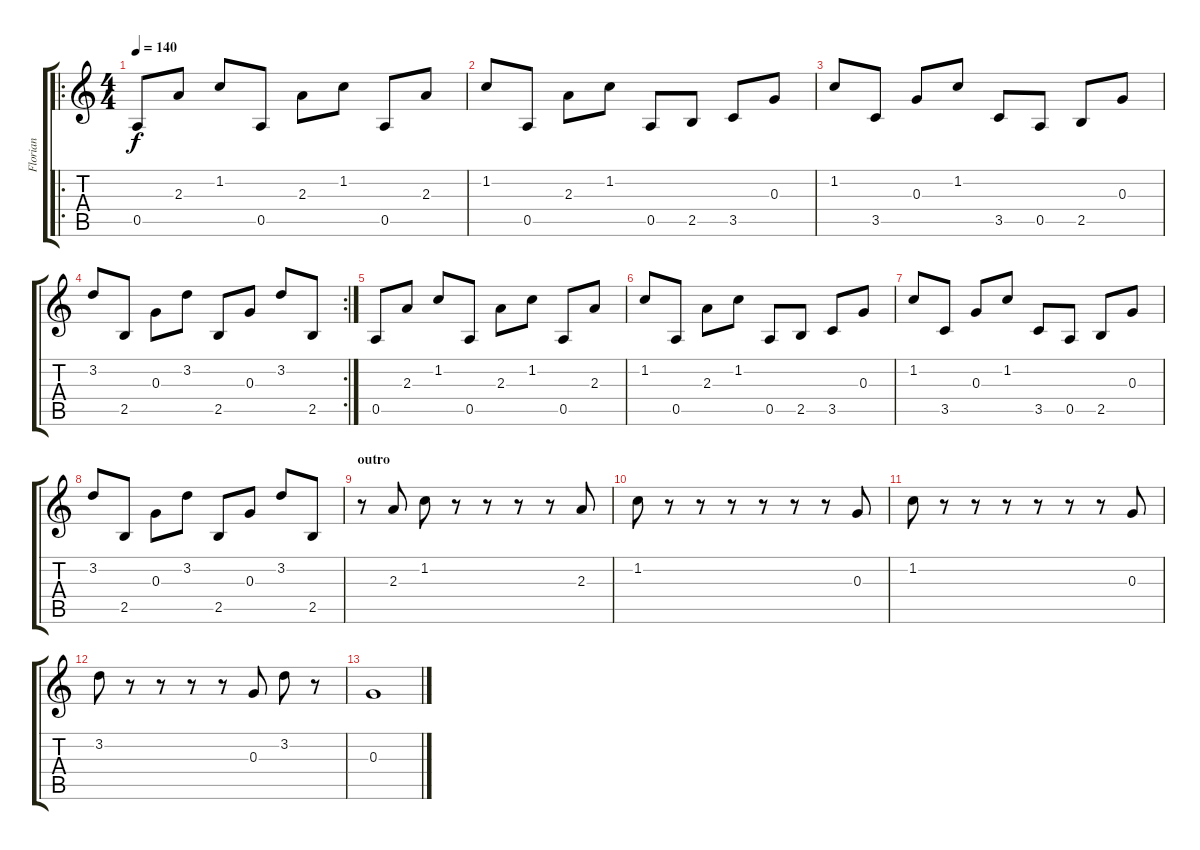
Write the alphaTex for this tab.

\track ("Florian" "Florian") {instrument distortionguitar}
\staff {score tabs}
\tuning (E4 B3 G3 D3 A2 E2) {hide}
\ro
\ts (4 4)
\tempo 140
\clef g2
\ks c
0.5.8{dy f} 2.3.8 1.2.8 0.5.8 2.3.8 1.2.8 0.5.8 2.3.8 |
1.2.8 0.5.8 2.3.8 1.2.8 0.5.8 2.5.8 3.5.8 0.3.8 |
1.2.8 3.5.8 0.3.8 1.2.8 3.5.8 0.5.8 2.5.8 0.3.8 |
\rc 2
3.2.8 2.5.8 0.3.8 3.2.8 2.5.8 0.3.8 3.2.8 2.5.8 |
0.5.8 2.3.8 1.2.8 0.5.8 2.3.8 1.2.8 0.5.8 2.3.8 |
1.2.8 0.5.8 2.3.8 1.2.8 0.5.8 2.5.8 3.5.8 0.3.8 |
1.2.8 3.5.8 0.3.8 1.2.8 3.5.8 0.5.8 2.5.8 0.3.8 |
3.2.8 2.5.8 0.3.8 3.2.8 2.5.8 0.3.8 3.2.8 2.5.8 |
\section ("" "outro")
r.8 2.3.8 1.2.8 r.8 r.8 r.8 r.8 2.3.8 |
1.2.8 r.8 r.8 r.8 r.8 r.8 r.8 0.3.8 |
1.2.8 r.8 r.8 r.8 r.8 r.8 r.8 0.3.8 |
3.2.8 r.8 r.8 r.8 r.8 0.3.8 3.2.8 r.8 |
0.3.1
